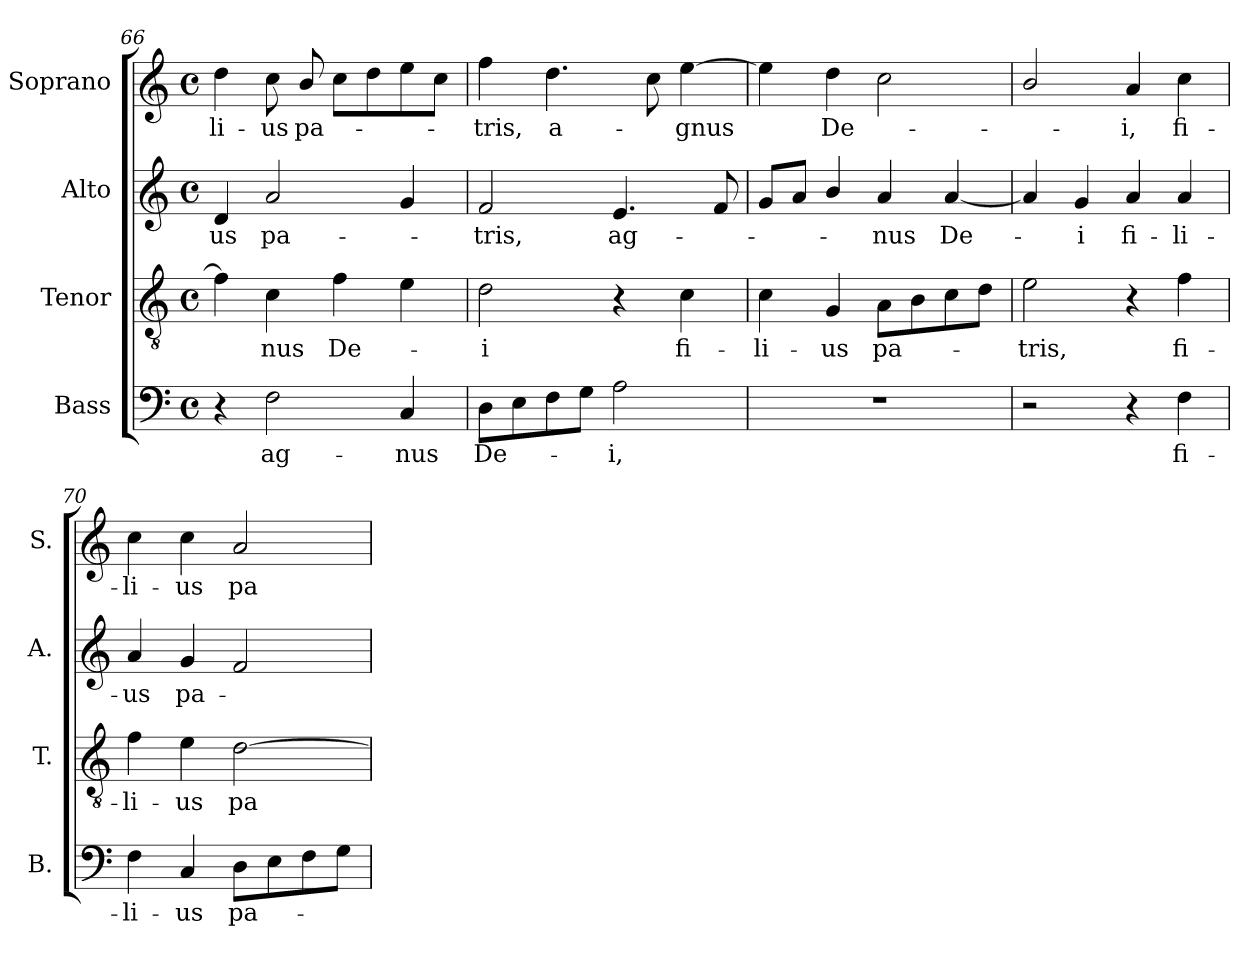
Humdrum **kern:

**kern	**text	**kern	**text	**kern	**text	**kern	**text
*part4	*part4	*part3	*part3	*part2	*part2	*part1	*part1
*staff4	*staff4	*staff3	*staff3	*staff2	*staff2	*staff1	*staff1
*I"Bass	*	*I"Tenor	*	*I"Alto	*	*I"Soprano	*
*I'B.	*	*I'T.	*	*I'A.	*	*I'S.	*
*clefF4	*	*clefGv2	*	*clefG2	*	*clefG2	*
*	*	*ITrd7c12	*	*	*	*	*
*k[]	*	*k[]	*	*k[]	*	*k[]	*
*C:	*	*C:	*	*C:	*	*C:	*
*M4/4	*	*M4/4	*	*M4/4	*	*M4/4	*
*met(c)	*	*met(c)	*	*met(c)	*	*met(c)	*
=66	=66	=66	=66	=66	=66	=66	=66
!	!	!	!	!	!LO:LY:b:color=#000000	!	!
!	!	!	!	!	!	!	!LO:LY:b:color=#000000
4r	.	4Fi\]	.	4di/	-us	4ddi\	-li-
!	!LO:LY:b:color=#000000	!	!	!	!	!	!
!	!	!	!LO:LY:b:color=#000000	!	!	!	!
!	!	!	!	!	!LO:LY:b:color=#000000	!	!
!	!	!	!	!	!	!	!LO:LY:b:color=#000000
2Fi\	ag-	4Ci\	-nus	2ai/	pa-	8cci\	-us
!	!	!	!	!	!	!	!LO:LY:b:color=#000000
.	.	.	.	.	.	8bi/	pa-
!	!	!	!LO:LY:b:color=#000000	!	!	!	!
.	.	4Fi\	De-	.	.	8cci\L	.
.	.	.	.	.	.	8ddi\	.
!	!LO:LY:b:color=#000000	!	!	!	!	!	!
4Ci/	-nus	4Ei\	.	4gi/	.	8eei\	.
.	.	.	.	.	.	8cci\J	.
!!LO:PB:g=z
=67	=67	=67	=67	=67	=67	=67	=67
!	!LO:LY:b:color=#000000	!	!	!	!	!	!
!	!	!	!LO:LY:b:color=#000000	!	!	!	!
!	!	!	!	!	!LO:LY:b:color=#000000	!	!
!	!	!	!	!	!	!	!LO:LY:b:color=#000000
8Di\L	De-	2Di\	-i	2fi/	-tris,	4ffi\	-tris,
8Ei\	.	.	.	.	.	.	.
!	!	!	!	!	!	!	!LO:LY:b:color=#000000
8Fi\	.	.	.	.	.	4.ddi\	a-
8Gi\J	.	.	.	.	.	.	.
!	!LO:LY:b:color=#000000	!	!	!	!	!	!
!	!	!	!	!	!LO:LY:b:color=#000000	!	!
2Ai\	-i,	4r	.	4.ei/	ag-	.	.
.	.	.	.	.	.	8cci\	.
!	!	!	!LO:LY:b:color=#000000	!	!	!	!
!	!	!	!	!	!	!	!LO:LY:b:color=#000000
.	.	4Ci\	fi-	.	.	[4eei\	-gnus
.	.	.	.	8fi/	.	.	.
=68	=68	=68	=68	=68	=68	=68	=68
!	!	!	!LO:LY:b:color=#000000	!	!	!	!
1r	.	4Ci\	-li-	8gi/L	.	4eei\]	.
.	.	.	.	8ai/J	.	.	.
!	!	!	!LO:LY:b:color=#000000	!	!	!	!
!	!	!	!	!	!	!	!LO:LY:b:color=#000000
.	.	4GGi/	-us	4bi/	.	4ddi\	De-
!	!	!	!LO:LY:b:color=#000000	!	!	!	!
!	!	!	!	!	!LO:LY:b:color=#000000	!	!
.	.	8AAi\L	pa-	4ai/	-nus	2cci\	.
.	.	8BBi\	.	.	.	.	.
!	!	!	!	!	!LO:LY:b:color=#000000	!	!
.	.	8Ci\	.	[4ai/	De-	.	.
.	.	8Di\J	.	.	.	.	.
=69	=69	=69	=69	=69	=69	=69	=69
!	!	!	!LO:LY:b:color=#000000	!	!	!	!
2r	.	2Ei\	-tris,	4ai/]	.	2bi/	.
!	!	!	!	!	!LO:LY:b:color=#000000	!	!
.	.	.	.	4gi/	-i	.	.
!	!	!	!	!	!LO:LY:b:color=#000000	!	!
!	!	!	!	!	!	!	!LO:LY:b:color=#000000
4r	.	4r	.	4ai/	fi-	4ai/	-i,
!	!LO:LY:b:color=#000000	!	!	!	!	!	!
!	!	!	!LO:LY:b:color=#000000	!	!	!	!
!	!	!	!	!	!LO:LY:b:color=#000000	!	!
!	!	!	!	!	!	!	!LO:LY:b:color=#000000
4Fi\	fi-	4Fi\	fi-	4ai/	-li-	4cci\	fi-
=70	=70	=70	=70	=70	=70	=70	=70
!	!LO:LY:b:color=#000000	!	!	!	!	!	!
!	!	!	!LO:LY:b:color=#000000	!	!	!	!
!	!	!	!	!	!LO:LY:b:color=#000000	!	!
!	!	!	!	!	!	!	!LO:LY:b:color=#000000
4Fi\	-li-	4Fi\	-li-	4ai/	-us	4cci\	-li-
!	!LO:LY:b:color=#000000	!	!	!	!	!	!
!	!	!	!LO:LY:b:color=#000000	!	!	!	!
!	!	!	!	!	!LO:LY:b:color=#000000	!	!
!	!	!	!	!	!	!	!LO:LY:b:color=#000000
4Ci/	-us	4Ei\	-us	4gi/	pa-	4cci\	-us
!	!LO:LY:b:color=#000000	!	!	!	!	!	!
!	!	!	!LO:LY:b:color=#000000	!	!	!	!
!	!	!	!	!	!	!	!LO:LY:b:color=#000000
8Di\L	pa-	[2Di\	pa-	2fi/	.	2ai/	pa-
8Ei\	.	.	.	.	.	.	.
8Fi\	.	.	.	.	.	.	.
8Gi\J	.	.	.	.	.	.	.
=	=	=	=	=	=	=	=
*-	*-	*-	*-	*-	*-	*-	*-
